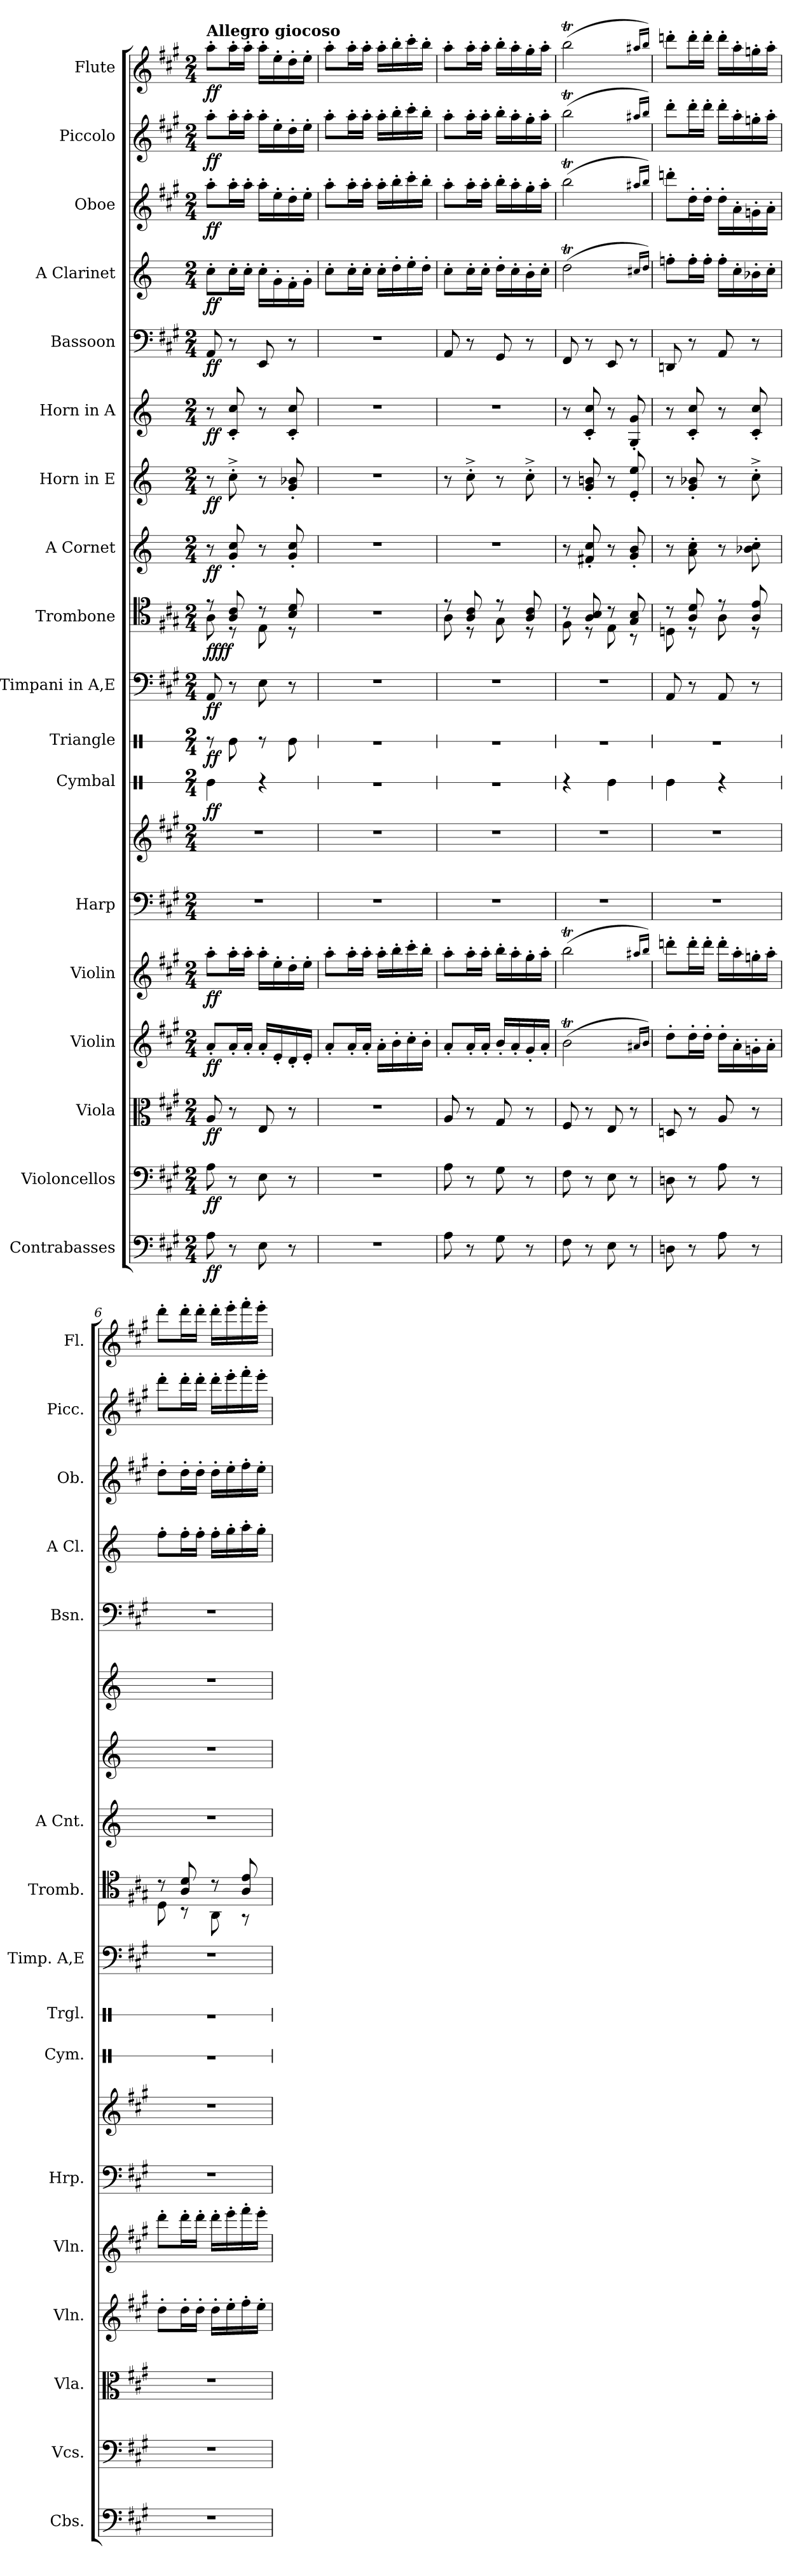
**kern	**dynam	**kern	**dynam	**kern	**dynam	**kern	**dynam	**kern	**dynam	**kern	**kern	**kern	**dynam	**kern	**dynam	**kern	**dynam	**kern	**dynam	**kern	**dynam	**kern	**dynam	**kern	**dynam	**kern	**dynam	**kern	**dynam	**kern	**dynam	**kern	**dynam	**kern	**dynam
*part18	*part18	*part17	*part17	*part16	*part16	*part15	*part15	*part14	*part14	*part13	*part13	*part12	*part12	*part11	*part11	*part10	*part10	*part9	*part9	*part8	*part8	*part7	*part7	*part6	*part6	*part5	*part5	*part4	*part4	*part3	*part3	*part2	*part2	*part1	*part1
*staff19	*staff19	*staff18	*staff18	*staff17	*staff17	*staff16	*staff16	*staff15	*staff15	*staff14	*staff13	*staff12	*staff12	*staff11	*staff11	*staff10	*staff10	*staff9	*staff9	*staff8	*staff8	*staff7	*staff7	*staff6	*staff6	*staff5	*staff5	*staff4	*staff4	*staff3	*staff3	*staff2	*staff2	*staff1	*staff1
*I"Contrabasses	*	*I"Violoncellos	*	*I"Viola	*	*I"Violin	*	*I"Violin	*	*I"Harp	*	*I"Cymbal	*	*I"Triangle	*	*I"Timpani in A,E	*	*I"Trombone	*	*I"A Cornet	*	*I"Horn in E	*	*I"Horn in A	*	*I"Bassoon	*	*I"A Clarinet	*	*I"Oboe	*	*I"Piccolo	*	*I"Flute	*
*I'Cbs.	*	*I'Vcs.	*	*I'Vla.	*	*I'Vln.	*	*I'Vln.	*	*I'Hrp.	*	*I'Cym.	*	*I'Trgl.	*	*I'Timp. A,E	*	*I'Tromb.	*	*I'A Cnt.	*	*	*	*	*	*I'Bsn.	*	*I'A Cl.	*	*I'Ob.	*	*I'Picc.	*	*I'Fl.	*
*	*	*	*	*	*	*	*	*	*	*	*	*stria1	*	*stria1	*	*	*	*	*	*	*	*	*	*	*	*	*	*	*	*	*	*	*	*	*
*clefF4	*	*clefF4	*	*clefC3	*	*clefG2	*	*clefG2	*	*clefF4	*clefG2	*clefX	*	*clefX	*	*clefF4	*	*clefC4	*	*clefG2	*	*clefG2	*	*clefG2	*	*clefF4	*	*clefG2	*	*clefG2	*	*clefG2	*	*clefG2	*
*ITrd7c12	*	*	*	*	*	*	*	*	*	*	*	*	*	*	*	*	*	*	*	*ITrd2c3	*	*ITrd2c3	*	*ITrd2c3	*	*	*	*ITrd2c3	*	*	*	*ITrd-7c-12	*	*	*
*k[f#c#g#]	*	*k[f#c#g#]	*	*k[f#c#g#]	*	*k[f#c#g#]	*	*k[f#c#g#]	*	*k[f#c#g#]	*k[f#c#g#]	*k[]	*	*k[]	*	*k[f#c#g#]	*	*k[f#c#g#]	*	*k[f#c#g#]	*	*k[f#c#g#]	*	*k[f#c#g#]	*	*k[f#c#g#]	*	*k[f#c#g#]	*	*k[f#c#g#]	*	*k[f#c#g#]	*	*k[f#c#g#]	*
*M2/4	*	*M2/4	*	*M2/4	*	*M2/4	*	*M2/4	*	*M2/4	*M2/4	*M2/4	*	*M2/4	*	*M2/4	*	*M2/4	*	*M2/4	*	*M2/4	*	*M2/4	*	*M2/4	*	*M2/4	*	*M2/4	*	*M2/4	*	*M2/4	*
*MM116	*	*MM116	*	*MM116	*	*MM116	*	*MM116	*	*MM116	*MM116	*MM116	*	*MM116	*	*MM116	*	*MM116	*	*MM116	*	*MM116	*	*MM116	*	*MM116	*	*MM116	*	*MM116	*	*MM116	*	*MM116	*
=1	=1	=1	=1	=1	=1	=1	=1	=1	=1	=1	=1	=1	=1	=1	=1	=1	=1	=1	=1	=1	=1	=1	=1	=1	=1	=1	=1	=1	=1	=1	=1	=1	=1	=1	=1
*	*	*	*	*	*	*	*	*	*	*	*	*	*	*	*	*	*	*^	*	*	*	*	*	*	*	*	*	*	*	*	*	*	*	*	*
!	!	!	!	!	!	!	!	!	!	!	!	!	!	!	!	!	!	!	!	!	!	!	!	!	!	!	!	!	!	!	!	!	!	!	!LO:TX:a:B:t=Allegro giocoso	!
!	!LO:DY:b	!	!LO:DY:b	!	!LO:DY:b	!	!LO:DY:b	!	!LO:DY:b	!	!	!	!LO:DY:b	!	!LO:DY:b	!	!LO:DY:b	!	!	!LO:DY:b	!	!	!	!	!	!	!	!	!	!	!	!	!	!	!	!
!	!	!	!	!	!	!	!	!	!	!	!	!	!	!	!	!	!	!	!	!LO:DY:n=1:b	!	!LO:DY:b	!	!LO:DY:b	!	!LO:DY:b	!	!LO:DY:b	!	!LO:DY:b	!	!LO:DY:b	!	!LO:DY:b	!	!LO:DY:b
8AA\	ff	8A\	ff	8A/	ff	8a'/L	ff	8aa'\L	ff	2r	2r	4Re\	ff	8r	ff	8AA/	ff	8r	8A\	ff ff	8r	ff	8r	ff	8r	ff	8AA/	ff	8a'\L	ff	8aa'\L	ff	8aaa'\L	ff	8aa'\L	ff
8r	.	8r	.	8r	.	16a'/L	.	16aa'\L	.	.	.	.	.	8Re\	.	8r	.	8A/ 8c#/	8r	.	8e/' 8a/'	.	8a'^\	.	8A/' 8a/'	.	8r	.	16a'\L	.	16aa'\L	.	16aaa'\L	.	16aa'\L	.
.	.	.	.	.	.	16a'/JJ	.	16aa'\JJ	.	.	.	.	.	.	.	.	.	.	.	.	.	.	.	.	.	.	.	.	16a'\JJ	.	16aa'\JJ	.	16aaa'\JJ	.	16aa'\JJ	.
8EE\	.	8E\	.	8E/	.	16a'/LL	.	16aa'\LL	.	.	.	4r	.	8r	.	8E\	.	8r	8E\	.	8r	.	8r	.	8r	.	8EE/	.	16a'\LL	.	16aa'\LL	.	16aaa'\LL	.	16aa'\LL	.
.	.	.	.	.	.	16e'/	.	16ee'\	.	.	.	.	.	.	.	.	.	.	.	.	.	.	.	.	.	.	.	.	16e'\	.	16ee'\	.	16eee'\	.	16ee'\	.
8r	.	8r	.	8r	.	16d'/	.	16dd'\	.	.	.	.	.	8Re\	.	8r	.	8B/ 8d/	8r	.	8e/' 8a/'	.	8e/' 8gn/'	.	8A/' 8a/'	.	8r	.	16d'\	.	16dd'\	.	16ddd'\	.	16dd'\	.
.	.	.	.	.	.	16e'/JJ	.	16ee'\JJ	.	.	.	.	.	.	.	.	.	.	.	.	.	.	.	.	.	.	.	.	16e'\JJ	.	16ee'\JJ	.	16eee'\JJ	.	16ee'\JJ	.
*	*	*	*	*	*	*	*	*	*	*	*	*	*	*	*	*	*	*v	*v	*	*	*	*	*	*	*	*	*	*	*	*	*	*	*	*	*
=2	=2	=2	=2	=2	=2	=2	=2	=2	=2	=2	=2	=2	=2	=2	=2	=2	=2	=2	=2	=2	=2	=2	=2	=2	=2	=2	=2	=2	=2	=2	=2	=2	=2	=2	=2
2r	.	2r	.	2r	.	8a'/L	.	8aa'\L	.	2r	2r	2r	.	2r	.	2r	.	2r	.	2r	.	2r	.	2r	.	2r	.	8a'\L	.	8aa'\L	.	8aaa'\L	.	8aa'\L	.
.	.	.	.	.	.	16a'/L	.	16aa'\L	.	.	.	.	.	.	.	.	.	.	.	.	.	.	.	.	.	.	.	16a'\L	.	16aa'\L	.	16aaa'\L	.	16aa'\L	.
.	.	.	.	.	.	16a'/JJ	.	16aa'\JJ	.	.	.	.	.	.	.	.	.	.	.	.	.	.	.	.	.	.	.	16a'\JJ	.	16aa'\JJ	.	16aaa'\JJ	.	16aa'\JJ	.
.	.	.	.	.	.	16a'\LL	.	16aa'\LL	.	.	.	.	.	.	.	.	.	.	.	.	.	.	.	.	.	.	.	16a'\LL	.	16aa'\LL	.	16aaa'\LL	.	16aa'\LL	.
.	.	.	.	.	.	16b'\	.	16bb'\	.	.	.	.	.	.	.	.	.	.	.	.	.	.	.	.	.	.	.	16b'\	.	16bb'\	.	16bbb'\	.	16bb'\	.
.	.	.	.	.	.	16cc#'\	.	16ccc#'\	.	.	.	.	.	.	.	.	.	.	.	.	.	.	.	.	.	.	.	16cc#'\	.	16ccc#'\	.	16cccc#'\	.	16ccc#'\	.
.	.	.	.	.	.	16b'\JJ	.	16bb'\JJ	.	.	.	.	.	.	.	.	.	.	.	.	.	.	.	.	.	.	.	16b'\JJ	.	16bb'\JJ	.	16bbb'\JJ	.	16bb'\JJ	.
=3	=3	=3	=3	=3	=3	=3	=3	=3	=3	=3	=3	=3	=3	=3	=3	=3	=3	=3	=3	=3	=3	=3	=3	=3	=3	=3	=3	=3	=3	=3	=3	=3	=3	=3	=3
*	*	*	*	*	*	*	*	*	*	*	*	*	*	*	*	*	*	*^	*	*	*	*	*	*	*	*	*	*	*	*	*	*	*	*	*
8AA\	.	8A\	.	8A/	.	8a'/L	.	8aa'\L	.	2r	2r	2r	.	2r	.	2r	.	8r	8A\	.	2r	.	8r	.	2r	.	8AA/	.	8a'\L	.	8aa'\L	.	8aaa'\L	.	8aa'\L	.
8r	.	8r	.	8r	.	16a'/L	.	16aa'\L	.	.	.	.	.	.	.	.	.	8A/ 8c#/	8r	.	.	.	8a'^\	.	.	.	8r	.	16a'\L	.	16aa'\L	.	16aaa'\L	.	16aa'\L	.
.	.	.	.	.	.	16a'/JJ	.	16aa'\JJ	.	.	.	.	.	.	.	.	.	.	.	.	.	.	.	.	.	.	.	.	16a'\JJ	.	16aa'\JJ	.	16aaa'\JJ	.	16aa'\JJ	.
8GG#\	.	8G#\	.	8G#/	.	16b'/LL	.	16bb'\LL	.	.	.	.	.	.	.	.	.	8r	8G#\	.	.	.	8r	.	.	.	8GG#/	.	16b'\LL	.	16bb'\LL	.	16bbb'\LL	.	16bb'\LL	.
.	.	.	.	.	.	16a'/	.	16aa'\	.	.	.	.	.	.	.	.	.	.	.	.	.	.	.	.	.	.	.	.	16a'\	.	16aa'\	.	16aaa'\	.	16aa'\	.
8r	.	8r	.	8r	.	16g#'/	.	16gg#'\	.	.	.	.	.	.	.	.	.	8A/ 8c#/	8r	.	.	.	8a'^\	.	.	.	8r	.	16g#'\	.	16gg#'\	.	16ggg#'\	.	16gg#'\	.
.	.	.	.	.	.	16a'/JJ	.	16aa'\JJ	.	.	.	.	.	.	.	.	.	.	.	.	.	.	.	.	.	.	.	.	16a'\JJ	.	16aa'\JJ	.	16aaa'\JJ	.	16aa'\JJ	.
=4	=4	=4	=4	=4	=4	=4	=4	=4	=4	=4	=4	=4	=4	=4	=4	=4	=4	=4	=4	=4	=4	=4	=4	=4	=4	=4	=4	=4	=4	=4	=4	=4	=4	=4	=4	=4
8FF#\	.	8F#\	.	8F#/	.	(>2bT\	.	(>2bbT\	.	2r	2r	4r	.	2r	.	2r	.	8r	8F#\	.	8r	.	8r	.	8r	.	8FF#/	.	(>2bT\	.	(>2bbT\	.	(>2bbbT\	.	(>2bbT\	.
8r	.	8r	.	8r	.	.	.	.	.	.	.	.	.	.	.	.	.	8A/ 8B/	8r	.	8d#X/' 8a/'	.	8e/' 8g#X/'	.	8A/' 8a/'	.	8r	.	.	.	.	.	.	.	.	.
8EE\	.	8E\	.	8E/	.	.	.	.	.	.	.	4Re\	.	.	.	.	.	8r	8E\	.	8r	.	8r	.	8r	.	8EE/	.	.	.	.	.	.	.	.	.
8r	.	8r	.	8r	.	.	.	.	.	.	.	.	.	.	.	.	.	8G#/ 8B/	8r	.	8e/' 8g#/'	.	8c#/' 8cc#/'	.	8E/' 8e/'	.	8r	.	.	.	.	.	.	.	.	.
.	.	.	.	.	.	16qa#X/LL	.	16qaa#X/LL	.	.	.	.	.	.	.	.	.	.	.	.	.	.	.	.	.	.	.	.	16qa#X/LL	.	16qaa#X/LL	.	16qaaa#X/LL	.	16qaa#X/LL	.
.	.	.	.	.	.	16qb/JJ)	.	16qbb/JJ)	.	.	.	.	.	.	.	.	.	.	.	.	.	.	.	.	.	.	.	.	16qb/JJ)	.	16qbb/JJ)	.	16qbbb/JJ)	.	16qbb/JJ)	.
=5	=5	=5	=5	=5	=5	=5	=5	=5	=5	=5	=5	=5	=5	=5	=5	=5	=5	=5	=5	=5	=5	=5	=5	=5	=5	=5	=5	=5	=5	=5	=5	=5	=5	=5	=5	=5
8DDn\	.	8Dn\	.	8Dn/	.	8dd'\L	.	8dddn'\L	.	2r	2r	4Re\	.	2r	.	8AA/	.	8r	8Dn\	.	8r	.	8r	.	8r	.	8DDn/	.	8ddn'\L	.	8dddn'\L	.	8dddd'\L	.	8dddn'\L	.
8r	.	8r	.	8r	.	16dd'\L	.	16ddd'\L	.	.	.	.	.	.	.	8r	.	8A/ 8d/	8r	.	8f#\' 8a\'	.	8e/' 8gn/'	.	8A/' 8a/'	.	8r	.	16dd'\L	.	16dd'\L	.	16dddd'\L	.	16ddd'\L	.
.	.	.	.	.	.	16dd'\JJ	.	16ddd'\JJ	.	.	.	.	.	.	.	.	.	.	.	.	.	.	.	.	.	.	.	.	16dd'\JJ	.	16dd'\JJ	.	16dddd'\JJ	.	16ddd'\JJ	.
8AA\	.	8A\	.	8A/	.	16dd'\LL	.	16ddd'\LL	.	.	.	4r	.	.	.	8AA/	.	8r	8A\	.	8r	.	8r	.	8r	.	8AA/	.	16dd'\LL	.	16dd'\LL	.	16dddd'\LL	.	16ddd'\LL	.
.	.	.	.	.	.	16a'\	.	16aa'\	.	.	.	.	.	.	.	.	.	.	.	.	.	.	.	.	.	.	.	.	16a'\	.	16a'\	.	16aaa'\	.	16aa'\	.
8r	.	8r	.	8r	.	16gn'\	.	16ggn'\	.	.	.	.	.	.	.	8r	.	8A/ 8e/	8r	.	8gn\' 8a\'	.	8a'^\	.	8A/' 8a/'	.	8r	.	16gn'\	.	16gn'\	.	16gggn'\	.	16ggn'\	.
.	.	.	.	.	.	16a'\JJ	.	16aa'\JJ	.	.	.	.	.	.	.	.	.	.	.	.	.	.	.	.	.	.	.	.	16a'\JJ	.	16a'\JJ	.	16aaa'\JJ	.	16aa'\JJ	.
!!LO:PB:g=z
=6	=6	=6	=6	=6	=6	=6	=6	=6	=6	=6	=6	=6	=6	=6	=6	=6	=6	=6	=6	=6	=6	=6	=6	=6	=6	=6	=6	=6	=6	=6	=6	=6	=6	=6	=6	=6
2r	.	2r	.	2r	.	8dd'\L	.	8ddd'\L	.	2r	2r	2r	.	2r	.	2r	.	8r	8D\	.	2r	.	2r	.	2r	.	2r	.	8dd'\L	.	8dd'\L	.	8dddd'\L	.	8ddd'\L	.
.	.	.	.	.	.	16dd'\L	.	16ddd'\L	.	.	.	.	.	.	.	.	.	8A/ 8d/	8r	.	.	.	.	.	.	.	.	.	16dd'\L	.	16dd'\L	.	16dddd'\L	.	16ddd'\L	.
.	.	.	.	.	.	16dd'\JJ	.	16ddd'\JJ	.	.	.	.	.	.	.	.	.	.	.	.	.	.	.	.	.	.	.	.	16dd'\JJ	.	16dd'\JJ	.	16dddd'\JJ	.	16ddd'\JJ	.
.	.	.	.	.	.	16dd'\LL	.	16ddd'\LL	.	.	.	.	.	.	.	.	.	8r	8AA\	.	.	.	.	.	.	.	.	.	16dd'\LL	.	16dd'\LL	.	16dddd'\LL	.	16ddd'\LL	.
.	.	.	.	.	.	16ee'\	.	16eee'\	.	.	.	.	.	.	.	.	.	.	.	.	.	.	.	.	.	.	.	.	16ee'\	.	16ee'\	.	16eeee'\	.	16eee'\	.
.	.	.	.	.	.	16ff#'\	.	16fff#'\	.	.	.	.	.	.	.	.	.	8A/ 8e/	8r	.	.	.	.	.	.	.	.	.	16ff#'\	.	16ff#'\	.	16ffff#'\	.	16fff#'\	.
.	.	.	.	.	.	16ee'\JJ	.	16eee'\JJ	.	.	.	.	.	.	.	.	.	.	.	.	.	.	.	.	.	.	.	.	16ee'\JJ	.	16ee'\JJ	.	16eeee'\JJ	.	16eee'\JJ	.
*	*	*	*	*	*	*	*	*	*	*	*	*	*	*	*	*	*	*v	*v	*	*	*	*	*	*	*	*	*	*	*	*	*	*	*	*	*
=	=	=	=	=	=	=	=	=	=	=	=	=	=	=	=	=	=	=	=	=	=	=	=	=	=	=	=	=	=	=	=	=	=	=	=
*-	*-	*-	*-	*-	*-	*-	*-	*-	*-	*-	*-	*-	*-	*-	*-	*-	*-	*-	*-	*-	*-	*-	*-	*-	*-	*-	*-	*-	*-	*-	*-	*-	*-	*-	*-
